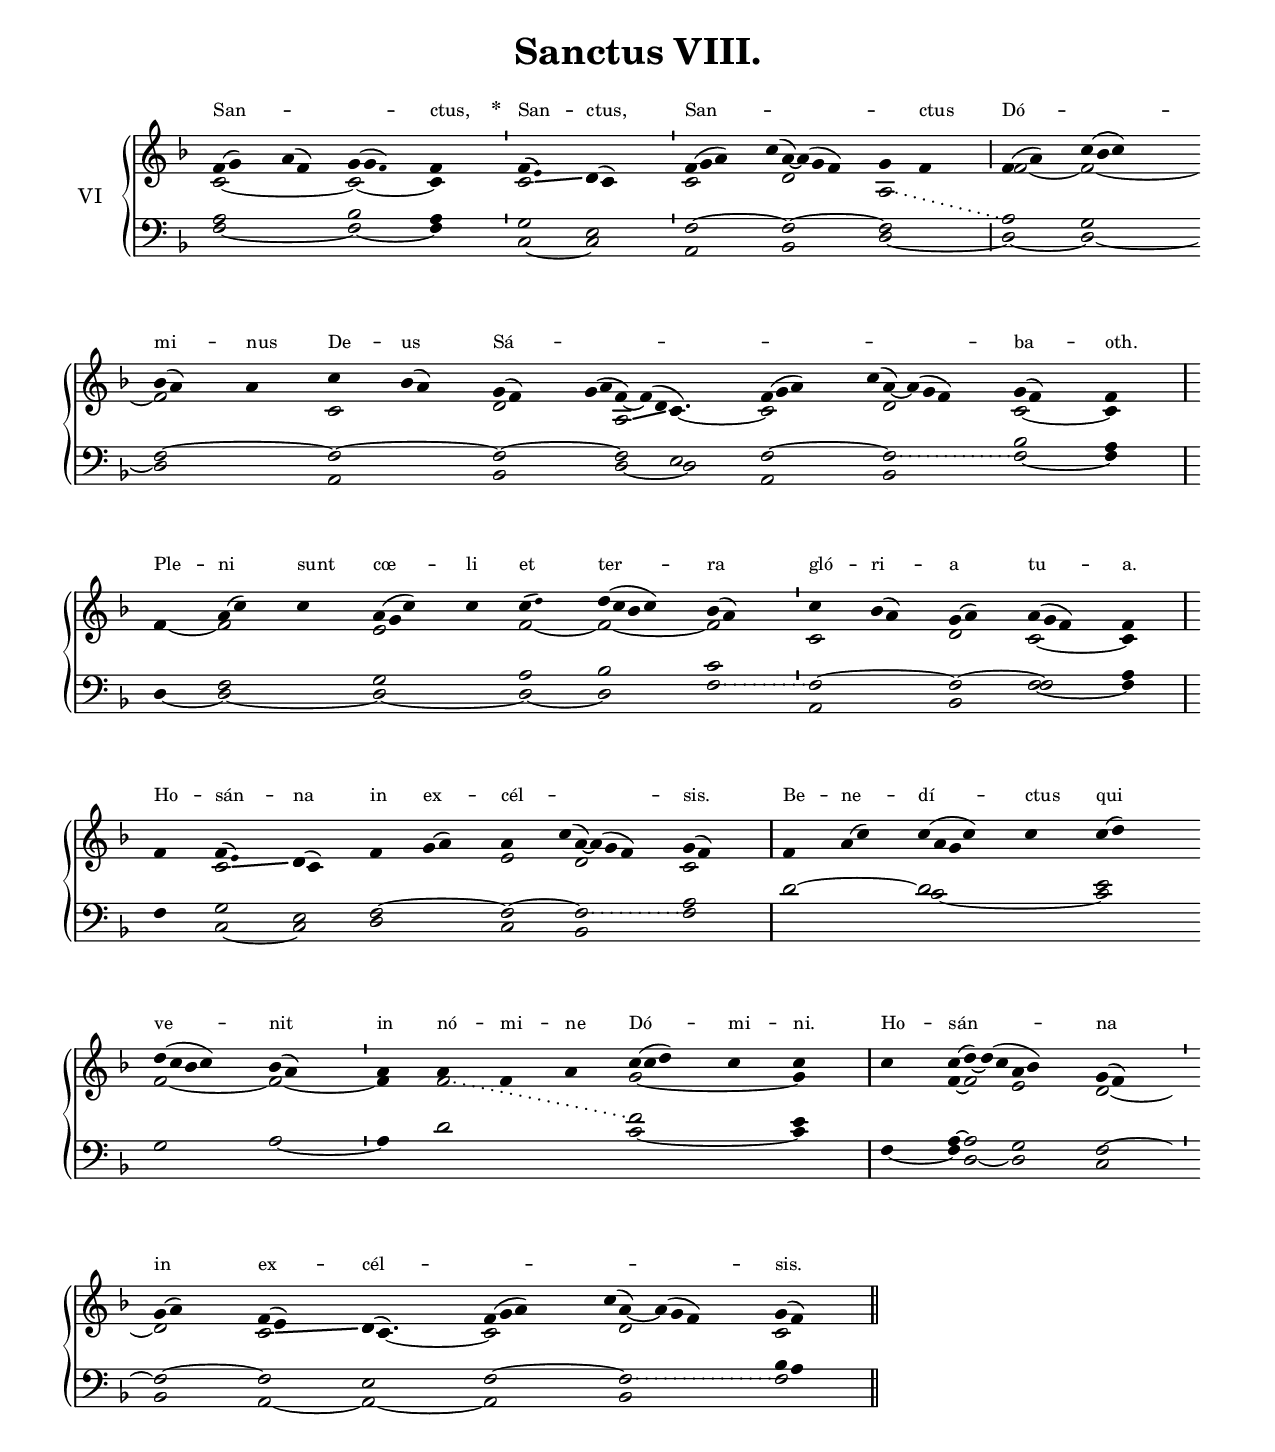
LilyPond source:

\version "2.18"
\include "gregorian.ly"
\include "noh2.ily"

%Page reference: page v.50
%(volume.page)

global = {
 \key f \major
 \cadenzaOn 
 \override Glissando #'thickness = #2.0
}

\header {
  title = \markup \center-column {"Sanctus VIII." \vspace #1 }
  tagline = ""
  composer = ""
}

\paper {
 #(include-special-characters)
  oddHeaderMarkup = \markup \fill-line {
    \line {}
    \center-column {
      \on-the-fly #first-page     " "
      \on-the-fly #not-first-page ""
    }
    \line { \on-the-fly #print-page-number-check-first \fromproperty #'page:page-number-string }
  }
  evenHeaderMarkup = \markup \fill-line {
    \line { \on-the-fly #print-page-number-check-first \fromproperty #'page:page-number-string }
    \center-column { "" }
    \line {}
  }
}

chantText = \lyricmode {
San -- _ _ ctus, 
\set stanza = " * " San -- ctus, San -- _ _ ctus 
Dó -- _ mi -- nus De -- us Sá -- _ _ _ ba -- oth. 
Ple -- ni sunt cœ -- li et ter -- ra gló -- ri -- a tu -- a. 
Ho -- sán -- na in ex -- cél -- _ sis. 
Be -- ne -- dí -- ctus qui ve -- nit in nó -- mi -- ne Dó -- mi -- ni. 
Ho -- sán -- na in ex -- cél -- _ _ sis. }

chantMusic = {
\tieDown   f'4 ( g'4) a'4 ( f'4) g'4 ( g'4 \once \tweak #'font-size #-4 f' ) f'4 \divisioMinima
 f'4 ( \once \tweak #'font-size #-4 e' ) d'4 ( c'4) \divisioMinima
 f'4 ( g'4 a'4) c''4 ( a'4) ~ a'4 ( g'4 f'4) g'4 f'4 \divisioMaior
  f'4 ( a'4) c''4 ( bes'4 c''4) \forceBreak
 bes'4 ( a'4) a'4 c''4  bes'4 ( a'4) g'4 ( f'4) g'4 ( a'4 f'4) ~ f'4 ( d'4 c'4.) f'4 ( g'4 a'4) c''4 ( a'4) ~ a'4 ( g'4 f'4) g'4 ( f'4) f'4 \divisioMaxima
 \forceBreak
 f'4 a'4 ( c''4) c''4 a'4 ( g'4 c''4) c''4 c''4 ( \once \tweak #'font-size #-4 d'' )  d''4 ( c''4 bes'4 c''4) bes'4 ( a'4) \divisioMinima
 c''4  bes'4 ( a'4) g'4 ( a'4) a'4 ( g'4 f'4) f'4 \divisioMaxima
 \forceBreak
 f'4 f'4 ( \once \tweak #'font-size #-4 e' ) d'4 ( c'4) f'4 g'4 ( a'4) a'4 c''4 ( a'4) ~ a'4 ( g'4 f'4) g'4 ( f'4) \divisioMaxima
 f'4 a'4 ( c''4) c''4 ( a'4 g'4 c''4) c''4 c''4 ( d''4) \forceBreak
  d''4 ( c''4 bes'4 c''4) bes'4 ( a'4) \divisioMinima
 a'4 a'4 f'4 a'4 c''4 ( c''4 d''4) c''4 c''4 \divisioMaxima
 c''4  c''4 ( d''4) ~ d''4 ( c''4 a'4 bes'4) g'4 ( f'4) \divisioMinima
 \forceBreak
 g'4 ( a'4) f'4 ( e'4) d'4 ( c'4.) f'4 ( g'4 a'4) c''4 ( a'4) ~ a'4 ( g'4 f'4) g'4 ( f'4) \finalis

}

altoMusic = {
c'2*4/2 ~ c'2*3/2 ~ c'4 \divisioMinima
c'2 \glissando d'4 c'4 \divisioMinima
c'2*4/2 d'2*4/2 a2 f'2 ~ f'2*3/2 ~ f'2*3/2 c'2*3/2 d'2*4/2 a2*3/2 \glissando c'4. ~ c'2*4/2 d'2*4/2 c'2 ~ c'4 \divisioMaxima
f'4 ~ f'2*3/2 e'2*4/2 f'2 ~ f'2*4/2 ~ f'2 \divisioMinima
c'2*3/2 d'2 c'2*3/2 ~ c'4 \divisioMaxima
r4 c'2 -\tweak Glissando.Y-offset #-0.8 \glissando d'4 r2*4/2 e'2 d'2*4/2 c'2 \divisioMaxima
r2*10/2 f'2*4/2 ~ f'2 ~ \divisioMinima
f'4 f'2*3/2 g'2*4/2 ~ g'4 \divisioMaxima
r4 f'4 ~ f'2*3/2 e'2 d'2 ~ \divisioMinima
d'2 c'2 \glissando d'4 c'4. ~ c'2*4/2 d'2*4/2 c'2 \finalis
}

tenorMusic = {
a2*4/2 bes2*3/2 a4 \divisioMinima
g2 e2 \divisioMinima
f2*4/2 ~ f2*4/2 ~ f2 \divisioMaior
a2 g2*3/2 f2*3/2 ~ f2*3/2 ~ f2*4/2 ~ f2*3/2 e2*3/4 f2*4/2 ~ f2*4/2 bes2 a4 \divisioMaxima
r4 f2*3/2 g2*4/2 a2 bes2*4/2 c'2 \divisioMinima
f2*3/2 ~ f2 ~ \shiftRight f2*3/2 a4 \divisioMaxima
f4 g2 e2 f2*3/2 ~ f2 ~ f2*4/2 a2 \divisioMaxima
d'2*3/2 ~ d'2*5/2 e'2 r2*6/2 \divisioMinima
r2*4/2 f'2*4/2 e'4 \divisioMaxima
r4 a4 ~ a2*3/2 g2 f2 ~ \divisioMinima
f2 ~ f2 e2*5/4 f2*4/2 ~ f2*4/2 bes4 a4 \finalis
}

bassMusic = {
f2*4/2 ~ f2*3/2 ~ f4 \divisioMinima
c2 ~ c2 \divisioMinima
a,2*4/2 bes,2*4/2 d2 ~ d2 ~ d2*3/2 ~ d2*3/2 a,2*3/2 bes,2*4/2 d2*3/2 ~ d2*3/4 a,2*4/2 bes,2*4/2 f2 ~ f4 \divisioMaxima
d4 ~ d2*3/2 ~ d2*4/2 ~ d2 ~ d2*4/2 f2 \divisioMinima
a,2*3/2 bes,2 f2*3/2 ~ f4 \divisioMaxima
r4 c2 ~ c2 d2*3/2 c2 bes,2*4/2 f2 \divisioMaxima
r2*3/2 c'2*5/2 ~ c'2 g2*4/2 a2 ~ \divisioMinima
a4 d'2*3/2 c'2*4/2 ~ c'4 \divisioMaxima
f4 ~ f4 d2*3/2 ~ d2 c2 \divisioMinima
bes,2 a,2 ~ a,2*5/4 ~ a,2*4/2 bes,2*4/2 f2 \finalis
}

voiceLines = {
\voiceLineStyle


s2*20/2
\allowVoiceLineBreak
\voiceLine "up" "down" a2*2/2 a2*1/2


s2*45/4
\allowVoiceLineBreak
\voiceLine "down" "down" f2*4/2 f2*1/2


s2*16/2
\allowVoiceLineBreak
\voiceLine "down" "down" f2*2/2 f2*1/2


s2*18/2
\allowVoiceLineBreak
\voiceLine "down" "down" f2*4/2 f2*1/2


s2*18/2
\allowVoiceLineBreak
\voiceLine "up" "down" f'2*3/2 f'2*1/2


s2*47/4
\allowVoiceLineBreak
\voiceLine "down" "down" f2*4/2 f2*1/2


}

\score{
  <<
    \new Lyrics
    \new GrandStaff <<
      \set GrandStaff.autoBeaming = ##f
      \set GrandStaff.instrumentName = \markup \center-column {
        "VI"
      }
      \new Staff = up <<
        \new Voice = "chant" {
          \voiceOne \global \chantMusic
        }
        \new Voice {
          \voiceTwo \global \altoMusic
        }
      >>

      \new Staff = down <<
        \clef bass
        \new Voice {
          \voiceOne \global \tenorMusic
        }
        \new Voice {
          \voiceTwo \global \bassMusic
        }
	\new Voice {
        \voiceThree \global \voiceLines
        }
      >>
    >>
    \context Lyrics {
      \lyricsto chant {
      \chantText
    }
    }
  >>
  \layout{
  }
  
}
